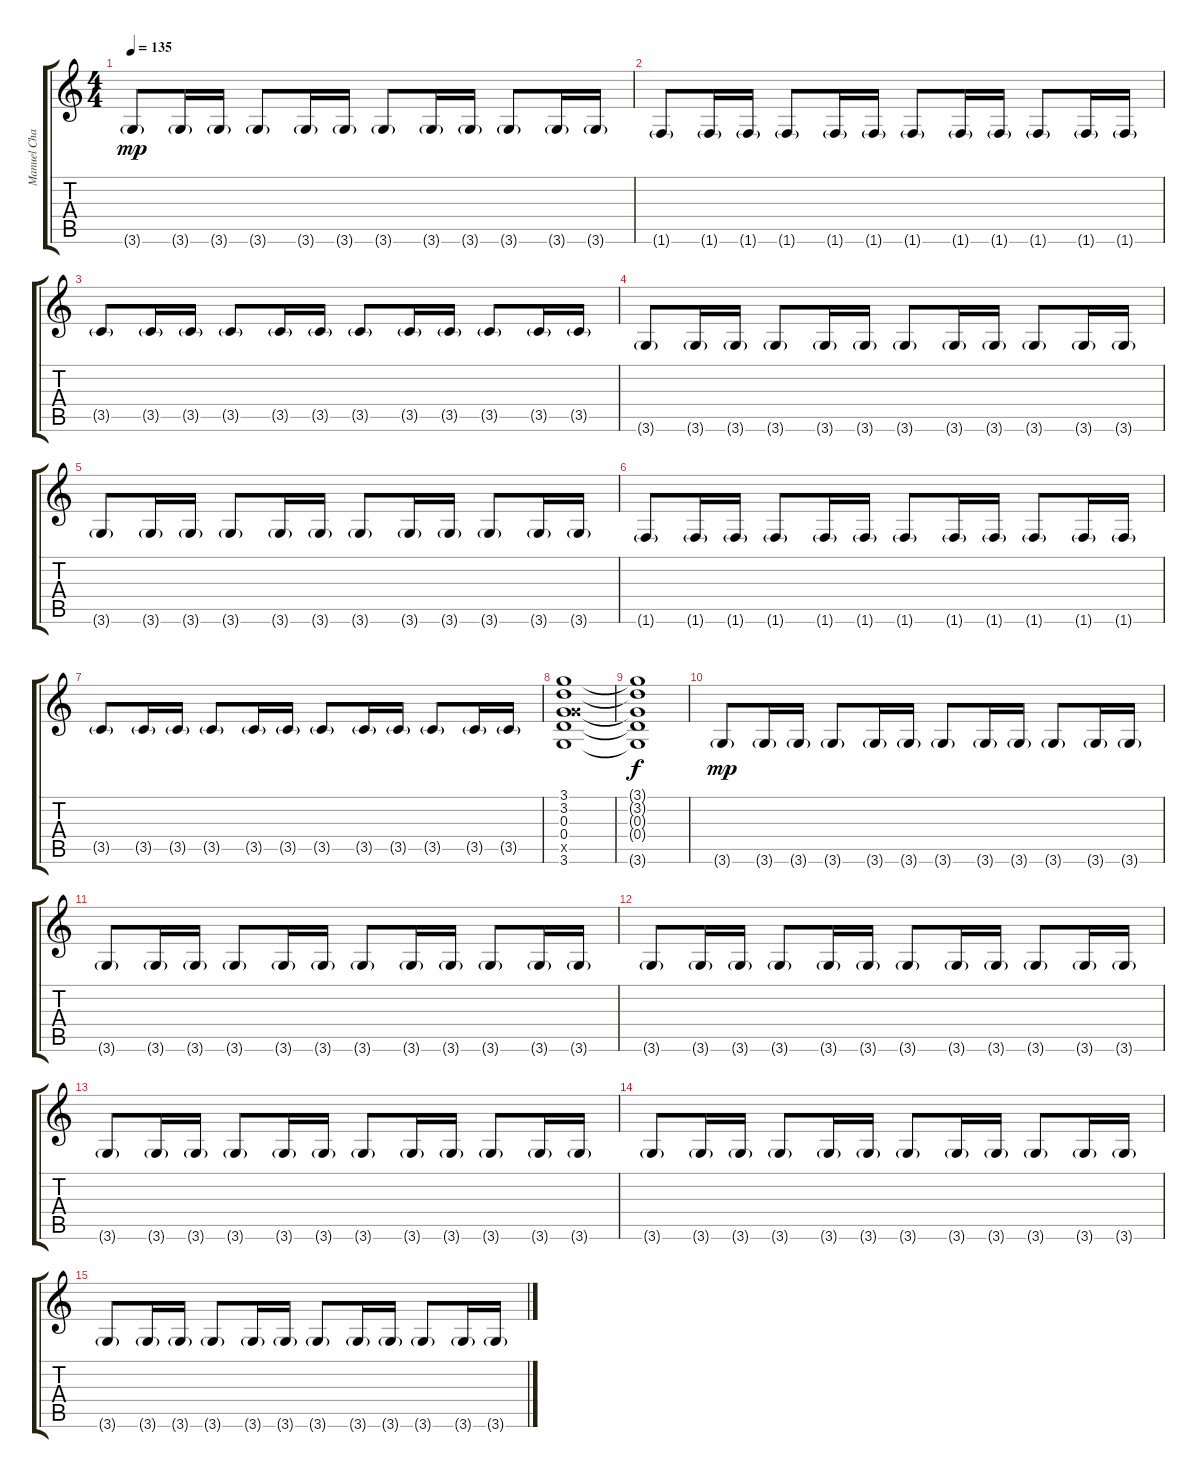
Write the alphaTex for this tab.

\track ("Manuel Charlton (guitar rythm)" "Manuel Cha") {instrument overdrivenguitar}
\staff {score tabs}
\tuning (E4 B3 G3 D3 A2 E2) {hide}
\ts (4 4)
\tempo 135
\clef g2
\ks c
3.6{g}.8{dy mp} 3.6{g}.16 3.6{g}.16 3.6{g}.8 3.6{g}.16 3.6{g}.16 3.6{g}.8 3.6{g}.16 3.6{g}.16 3.6{g}.8 3.6{g}.16 3.6{g}.16 |
1.6{g}.8 1.6{g}.16 1.6{g}.16 1.6{g}.8 1.6{g}.16 1.6{g}.16 1.6{g}.8 1.6{g}.16 1.6{g}.16 1.6{g}.8 1.6{g}.16 1.6{g}.16 |
3.5{g}.8 3.5{g}.16 3.5{g}.16 3.5{g}.8 3.5{g}.16 3.5{g}.16 3.5{g}.8 3.5{g}.16 3.5{g}.16 3.5{g}.8 3.5{g}.16 3.5{g}.16 |
3.6{g}.8 3.6{g}.16 3.6{g}.16 3.6{g}.8 3.6{g}.16 3.6{g}.16 3.6{g}.8 3.6{g}.16 3.6{g}.16 3.6{g}.8 3.6{g}.16 3.6{g}.16 |
3.6{g}.8 3.6{g}.16 3.6{g}.16 3.6{g}.8 3.6{g}.16 3.6{g}.16 3.6{g}.8 3.6{g}.16 3.6{g}.16 3.6{g}.8 3.6{g}.16 3.6{g}.16 |
1.6{g}.8 1.6{g}.16 1.6{g}.16 1.6{g}.8 1.6{g}.16 1.6{g}.16 1.6{g}.8 1.6{g}.16 1.6{g}.16 1.6{g}.8 1.6{g}.16 1.6{g}.16 |
3.5{g}.8 3.5{g}.16 3.5{g}.16 3.5{g}.8 3.5{g}.16 3.5{g}.16 3.5{g}.8 3.5{g}.16 3.5{g}.16 3.5{g}.8 3.5{g}.16 3.5{g}.16 |
(3.1 3.2 0.3 0.4 10.5{x} 3.6).1 |
(3.1{t} 3.2{t} 0.3{t} 0.4{t} 3.6{t}).1{dy f} |
3.6{g}.8{dy mp volume 10} 3.6{g}.16 3.6{g}.16 3.6{g}.8 3.6{g}.16 3.6{g}.16 3.6{g}.8 3.6{g}.16 3.6{g}.16 3.6{g}.8 3.6{g}.16 3.6{g}.16 |
3.6{g}.8 3.6{g}.16 3.6{g}.16 3.6{g}.8 3.6{g}.16 3.6{g}.16 3.6{g}.8 3.6{g}.16 3.6{g}.16 3.6{g}.8 3.6{g}.16 3.6{g}.16 |
3.6{g}.8{volume 6} 3.6{g}.16 3.6{g}.16 3.6{g}.8 3.6{g}.16 3.6{g}.16 3.6{g}.8 3.6{g}.16 3.6{g}.16 3.6{g}.8 3.6{g}.16 3.6{g}.16 |
3.6{g}.8 3.6{g}.16 3.6{g}.16 3.6{g}.8 3.6{g}.16 3.6{g}.16 3.6{g}.8 3.6{g}.16 3.6{g}.16 3.6{g}.8 3.6{g}.16 3.6{g}.16 |
3.6{g}.8{volume 0} 3.6{g}.16 3.6{g}.16 3.6{g}.8 3.6{g}.16 3.6{g}.16 3.6{g}.8 3.6{g}.16 3.6{g}.16 3.6{g}.8 3.6{g}.16 3.6{g}.16 |
3.6{g}.8 3.6{g}.16 3.6{g}.16 3.6{g}.8 3.6{g}.16 3.6{g}.16 3.6{g}.8 3.6{g}.16 3.6{g}.16 3.6{g}.8 3.6{g}.16 3.6{g}.16
